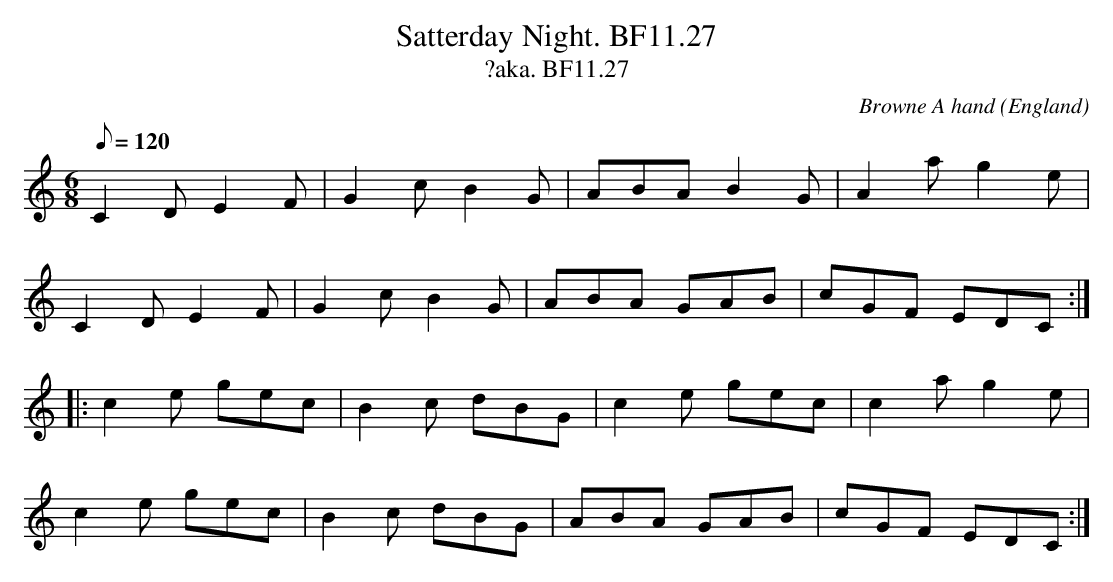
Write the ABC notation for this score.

X:1
T:Satterday Night. BF11.27
T:?aka. BF11.27
M:6/8
Q:120
C:Browne A hand
O:England
K:C
C2DE2F|G2cB2G|ABAB2G|A2ag2e|!
C2DE2F|G2cB2G|ABA GAB|cGF EDC::!
c2e gec|B2c dBG|c2e gec|c2ag2e|!
c2e gec|B2c dBG|ABA GAB|cGF EDC:|]
